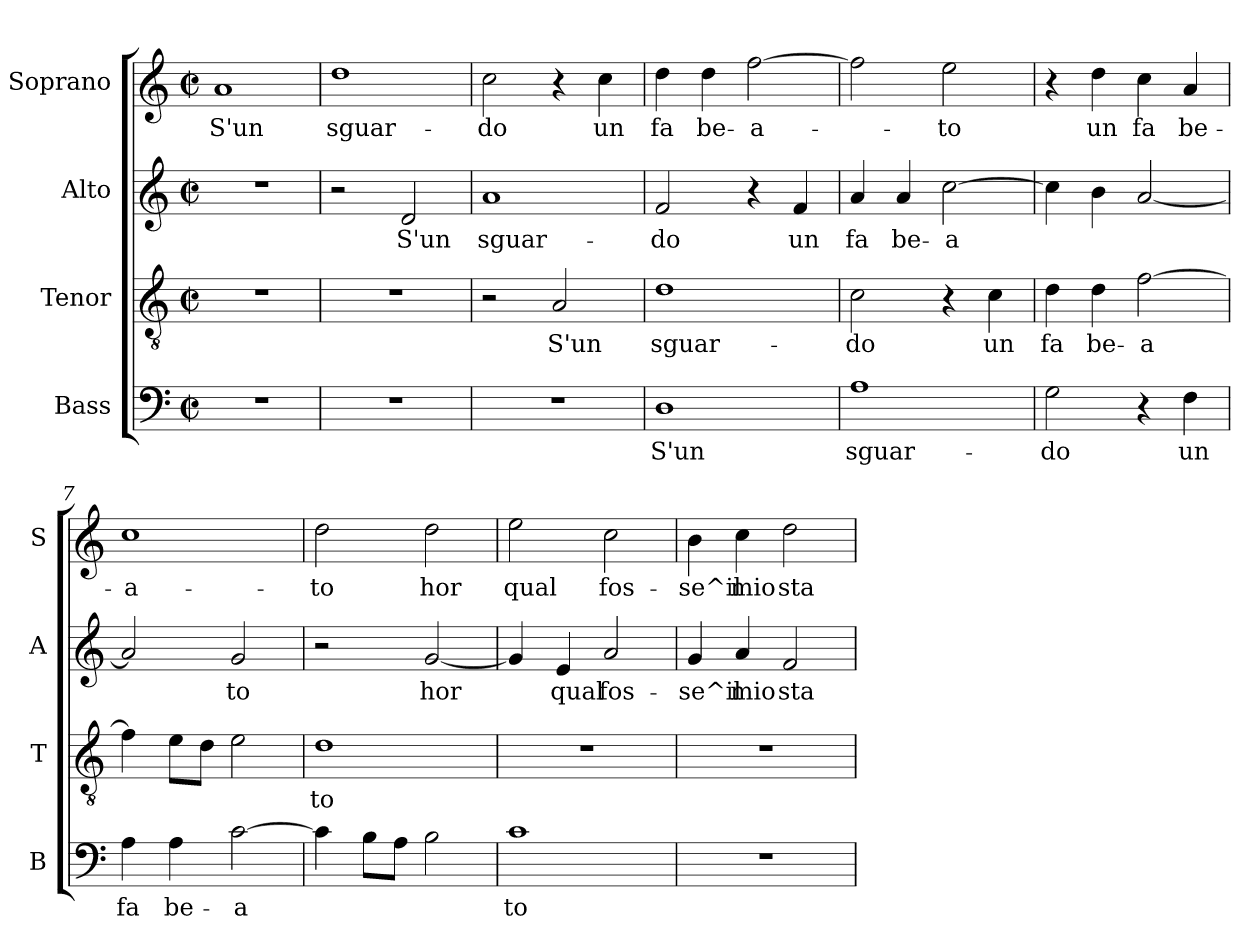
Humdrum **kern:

**kern	**text	**kern	**text	**kern	**text	**kern	**text
*part4	*part4	*part3	*part3	*part2	*part2	*part1	*part1
*staff4	*staff4	*staff3	*staff3	*staff2	*staff2	*staff1	*staff1
*I"Bass	*	*I"Tenor	*	*I"Alto	*	*I"Soprano	*
*I'B	*	*I'T	*	*I'A	*	*I'S	*
*clefF4	*	*clefGv2	*	*clefG2	*	*clefG2	*
*k[]	*	*k[]	*	*k[]	*	*k[]	*
*C:	*	*C:	*	*C:	*	*C:	*
*M2/2	*	*M2/2	*	*M2/2	*	*M2/2	*
*met(c|)	*	*met(c|)	*	*met(c|)	*	*met(c|)	*
*MM120	*	*MM120	*	*MM120	*	*MM120	*
=1	=1	=1	=1	=1	=1	=1	=1
!	!	!	!	!	!	!	!LO:LY:b
1r	.	1r	.	1r	.	1a	S'un
=2	=2	=2	=2	=2	=2	=2	=2
!	!	!	!	!	!	!	!LO:LY:b
1r	.	1r	.	2r	.	1dd	sguar-
!	!	!	!	!	!LO:LY:b	!	!
.	.	.	.	2d/	S'un	.	.
=3	=3	=3	=3	=3	=3	=3	=3
!	!	!	!	!	!LO:LY:b	!	!
!	!	!	!	!	!	!	!LO:LY:b
1r	.	2r	.	1a	sguar-	2cc\	-do
!	!	!	!LO:LY:b	!	!	!	!
.	.	2A/	S'un	.	.	4r	.
!	!	!	!	!	!	!	!LO:LY:b
.	.	.	.	.	.	4cc\	un
=4	=4	=4	=4	=4	=4	=4	=4
!	!LO:LY:b	!	!	!	!	!	!
!	!	!	!LO:LY:b	!	!	!	!
!	!	!	!	!	!LO:LY:b	!	!
!	!	!	!	!	!	!	!LO:LY:b
1D	S'un	1d	sguar-	2f/	-do	4dd\	fa
!	!	!	!	!	!	!	!LO:LY:b
.	.	.	.	.	.	4dd\	be-
!	!	!	!	!	!	!	!LO:LY:b
.	.	.	.	4r	.	[2ff\	-a-
!	!	!	!	!	!LO:LY:b	!	!
.	.	.	.	4f/	un	.	.
=5	=5	=5	=5	=5	=5	=5	=5
!	!LO:LY:b	!	!	!	!	!	!
!	!	!	!LO:LY:b	!	!	!	!
!	!	!	!	!	!LO:LY:b	!	!
1A	sguar-	2c\	-do	4a/	fa	2ff\]	.
!	!	!	!	!	!LO:LY:b	!	!
.	.	.	.	4a/	be-	.	.
!	!	!	!	!	!LO:LY:b	!	!
!	!	!	!	!	!	!	!LO:LY:b
.	.	4r	.	[2cc\	-a	2ee\	-to
!	!	!	!LO:LY:b	!	!	!	!
.	.	4c\	un	.	.	.	.
=6	=6	=6	=6	=6	=6	=6	=6
!	!LO:LY:b	!	!	!	!	!	!
!	!	!	!LO:LY:b	!	!	!	!
2G\	-do	4d\	fa	4cc\]	.	4r	.
!	!	!	!LO:LY:b	!	!	!	!
!	!	!	!	!	!	!	!LO:LY:b
.	.	4d\	be-	4b\	.	4dd\	un
!	!	!	!LO:LY:b	!	!	!	!
!	!	!	!	!	!	!	!LO:LY:b
4r	.	[2f\	-a	[2a/	.	4cc\	fa
!	!LO:LY:b	!	!	!	!	!	!
!	!	!	!	!	!	!	!LO:LY:b
4F\	un	.	.	.	.	4a/	be-
=7	=7	=7	=7	=7	=7	=7	=7
!	!LO:LY:b	!	!	!	!	!	!
!	!	!	!	!	!	!	!LO:LY:b
4A\	fa	4f\]	.	2a/]	.	1cc	-a-
!	!LO:LY:b	!	!	!	!	!	!
4A\	be-	8e\L	.	.	.	.	.
.	.	8d\J	.	.	.	.	.
!	!LO:LY:b	!	!	!	!	!	!
!	!	!	!	!	!LO:LY:b	!	!
[2c\	-a	2e\	.	2g/	to	.	.
=8	=8	=8	=8	=8	=8	=8	=8
!	!	!	!LO:LY:b	!	!	!	!
!	!	!	!	!	!	!	!LO:LY:b
4c\]	.	1d	to	2r	.	2dd\	-to
8B\L	.	.	.	.	.	.	.
8A\J	.	.	.	.	.	.	.
!	!	!	!	!	!LO:LY:b	!	!
!	!	!	!	!	!	!	!LO:LY:b
2B\	.	.	.	[2g/	hor	2dd\	hor
=9	=9	=9	=9	=9	=9	=9	=9
!	!LO:LY:b	!	!	!	!	!	!
!	!	!	!	!	!	!	!LO:LY:b
1c	to	1r	.	4g/]	.	2ee\	qual
!	!	!	!	!	!LO:LY:b	!	!
.	.	.	.	4e/	qual	.	.
!	!	!	!	!	!LO:LY:b	!	!
!	!	!	!	!	!	!	!LO:LY:b
.	.	.	.	2a/	fos-	2cc\	fos-
!!LO:LB:g=z
=10	=10	=10	=10	=10	=10	=10	=10
!	!	!	!	!	!LO:LY:b	!	!
!	!	!	!	!	!	!	!LO:LY:b
1r	.	1r	.	4g/	-se^il	4b\	-se^il
!	!	!	!	!	!LO:LY:b	!	!
!	!	!	!	!	!	!	!LO:LY:b
.	.	.	.	4a/	mio	4cc\	mio
!	!	!	!	!	!LO:LY:b	!	!
!	!	!	!	!	!	!	!LO:LY:b
.	.	.	.	2f/	sta-	2dd\	sta-
=	=	=	=	=	=	=	=
*-	*-	*-	*-	*-	*-	*-	*-
